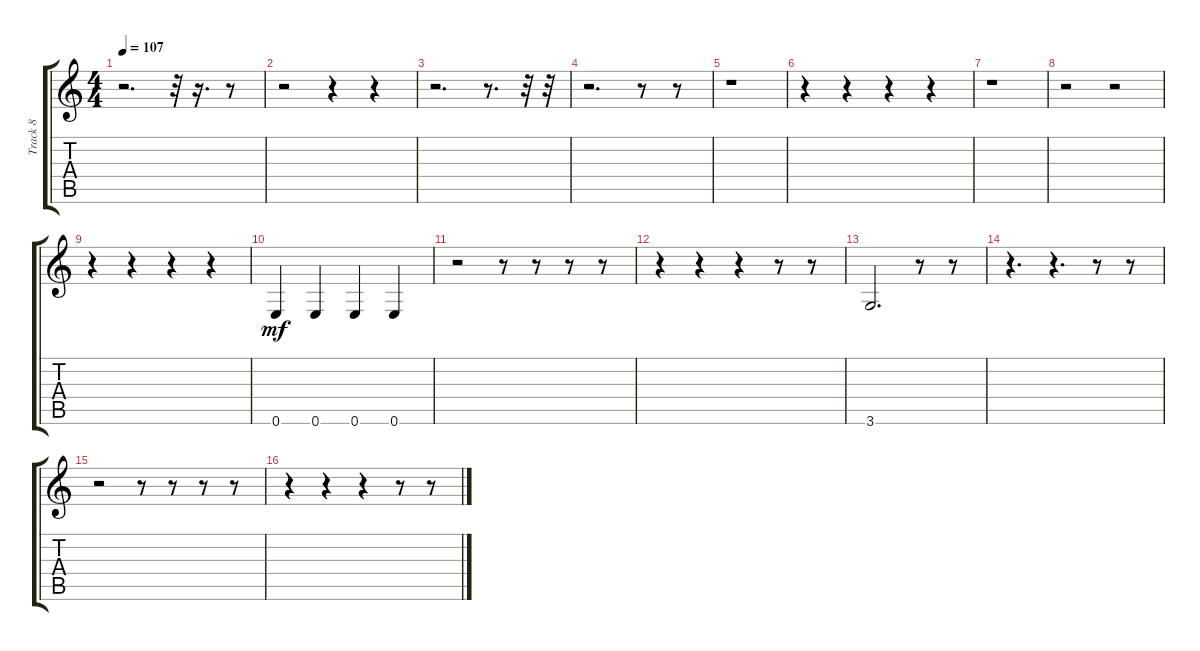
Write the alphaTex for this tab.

\track ("Track 8" "Track 8") {instrument electricbassfinger}
\staff {score tabs}
\tuning (E4 B3 G3 D3 A2 E2) {hide}
\ts (4 4)
\tempo 107
\clef g2
\ks c
r.2{d dy f} r.32 r.16{d} r.8 |
r.2 r.4 r.4 |
r.2{d} r.8{d} r.32 r.32 |
r.2{d} r.8 r.8 |
r.1 |
r.4 r.4 r.4 r.4 |
r.1 |
r.2 r.2 |
r.4 r.4 r.4 r.4 |
0.6.4{dy mf} 0.6.4 0.6.4 0.6.4 |
r.2 r.8 r.8 r.8 r.8 |
r.4 r.4 r.4 r.8 r.8 |
3.6.2{d} r.8 r.8 |
r.4{d} r.4{d} r.8 r.8 |
r.2 r.8 r.8 r.8 r.8 |
r.4 r.4 r.4 r.8 r.8
